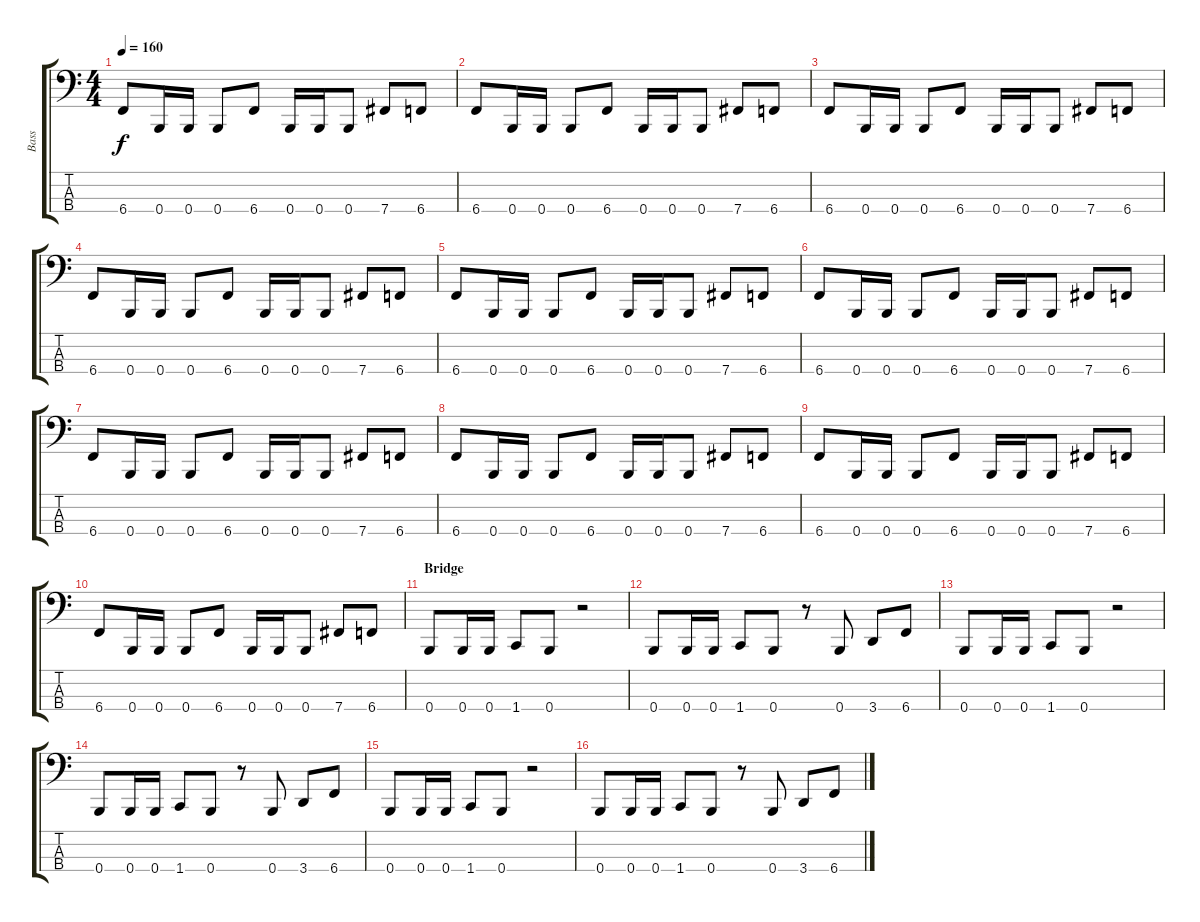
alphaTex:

\track ("Bass" "Bass") {instrument electricbasspick}
\staff {score tabs}
\tuning (E2 B1 Gb1 B0) {hide}
\ts (4 4)
\tempo 160
\clef f4
\ks c
6.4.8{dy f} 0.4.16 0.4.16 0.4.8 6.4.8 0.4.16 0.4.16 0.4.8 7.4.8 6.4.8 |
6.4.8 0.4.16 0.4.16 0.4.8 6.4.8 0.4.16 0.4.16 0.4.8 7.4.8 6.4.8 |
6.4.8 0.4.16 0.4.16 0.4.8 6.4.8 0.4.16 0.4.16 0.4.8 7.4.8 6.4.8 |
6.4.8 0.4.16 0.4.16 0.4.8 6.4.8 0.4.16 0.4.16 0.4.8 7.4.8 6.4.8 |
6.4.8 0.4.16 0.4.16 0.4.8 6.4.8 0.4.16 0.4.16 0.4.8 7.4.8 6.4.8 |
6.4.8 0.4.16 0.4.16 0.4.8 6.4.8 0.4.16 0.4.16 0.4.8 7.4.8 6.4.8 |
6.4.8 0.4.16 0.4.16 0.4.8 6.4.8 0.4.16 0.4.16 0.4.8 7.4.8 6.4.8 |
6.4.8 0.4.16 0.4.16 0.4.8 6.4.8 0.4.16 0.4.16 0.4.8 7.4.8 6.4.8 |
6.4.8 0.4.16 0.4.16 0.4.8 6.4.8 0.4.16 0.4.16 0.4.8 7.4.8 6.4.8 |
6.4.8 0.4.16 0.4.16 0.4.8 6.4.8 0.4.16 0.4.16 0.4.8 7.4.8 6.4.8 |
\section ("" "Bridge")
0.4.8 0.4.16 0.4.16 1.4.8 0.4.8 r.2 |
0.4.8 0.4.16 0.4.16 1.4.8 0.4.8 r.8 0.4.8 3.4.8 6.4.8 |
0.4.8 0.4.16 0.4.16 1.4.8 0.4.8 r.2 |
0.4.8 0.4.16 0.4.16 1.4.8 0.4.8 r.8 0.4.8 3.4.8 6.4.8 |
0.4.8 0.4.16 0.4.16 1.4.8 0.4.8 r.2 |
0.4.8 0.4.16 0.4.16 1.4.8 0.4.8 r.8 0.4.8 3.4.8 6.4.8
